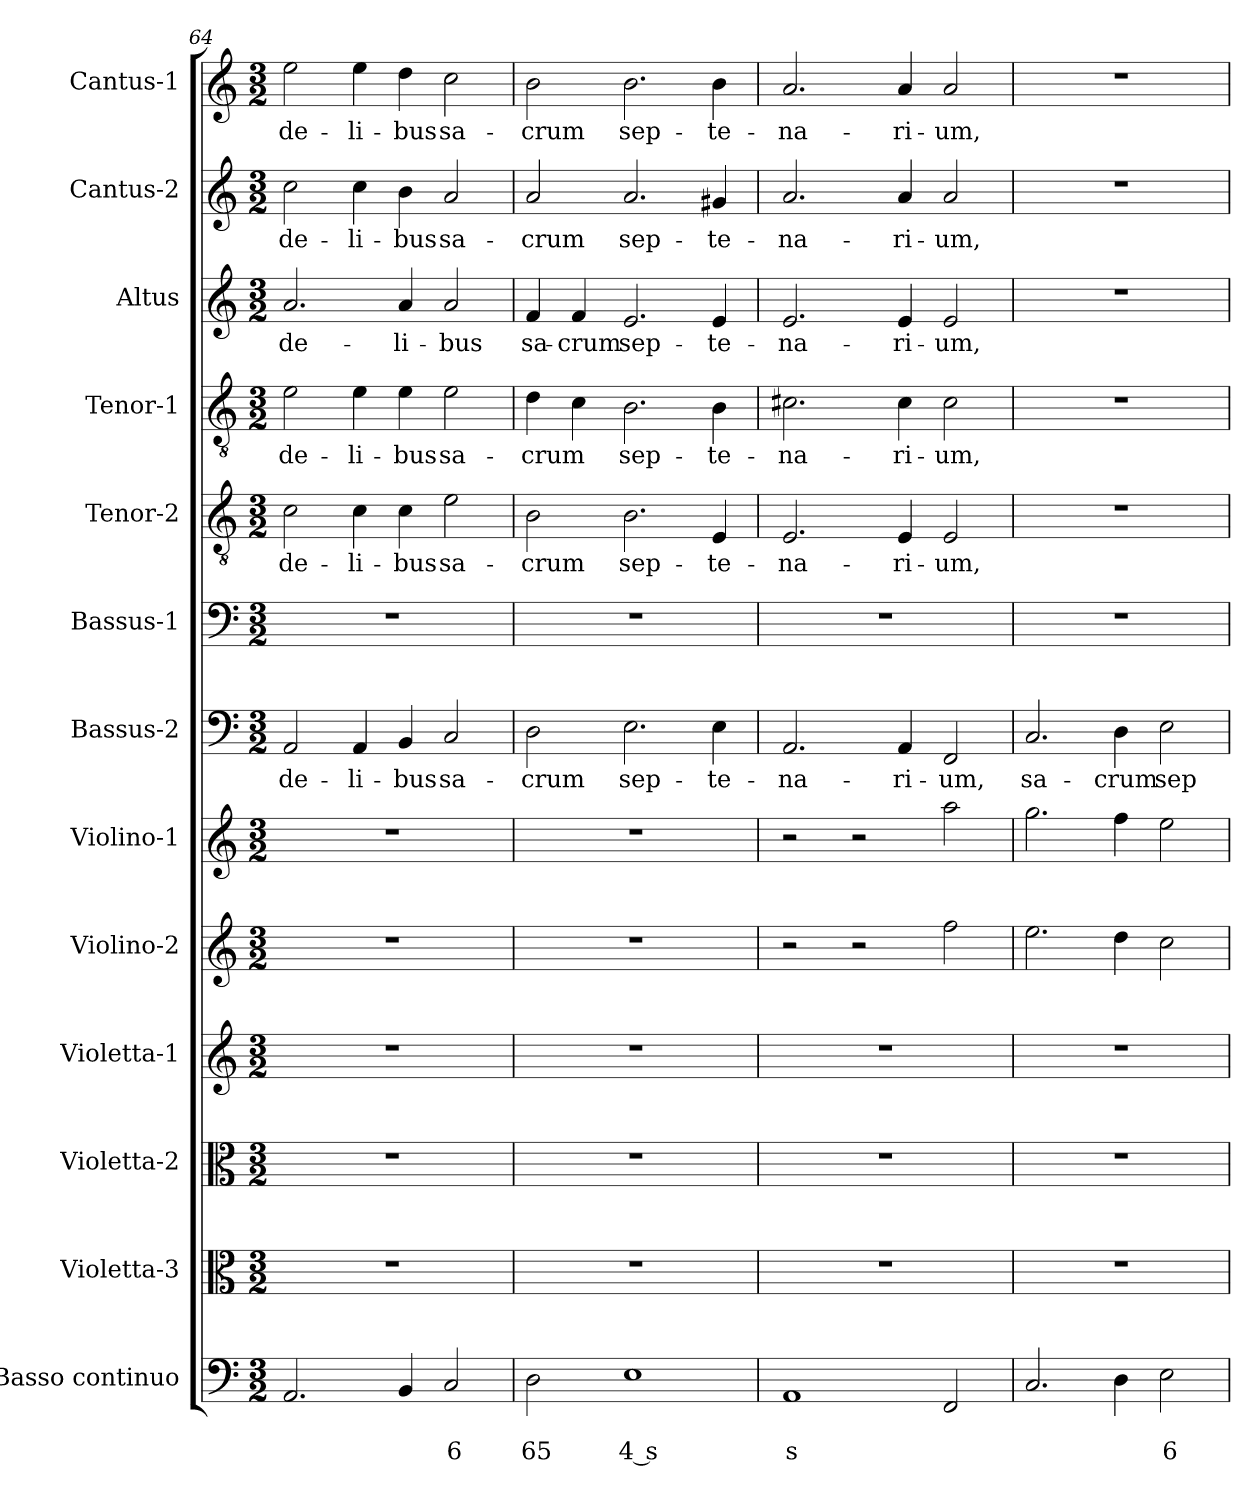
**kern	**text	**text	**kern	**kern	**kern	**kern	**kern	**kern	**text	**kern	**kern	**text	**kern	**text	**kern	**text	**kern	**text	**kern	**text
*part13	*part13	*part13	*part12	*part11	*part10	*part9	*part8	*part7	*part7	*part6	*part5	*part5	*part4	*part4	*part3	*part3	*part2	*part2	*part1	*part1
*staff13	*staff13	*staff13	*staff12	*staff11	*staff10	*staff9	*staff8	*staff7	*staff7	*staff6	*staff5	*staff5	*staff4	*staff4	*staff3	*staff3	*staff2	*staff2	*staff1	*staff1
*I"Basso continuo	*	*	*I"Violetta-3	*I"Violetta-2	*I"Violetta-1	*I"Violino-2	*I"Violino-1	*I"Bassus-2	*	*I"Bassus-1	*I"Tenor-2	*	*I"Tenor-1	*	*I"Altus	*	*I"Cantus-2	*	*I"Cantus-1	*
*I'BC	*	*	*I'Va3	*I'Va2	*I'Va1	*I'Vi2	*I'Vi1	*I'B2	*	*I'B1	*I'T2	*	*I'T1	*	*I'A	*	*I'C2	*	*I'C1	*
*clefF4	*	*	*clefC3	*clefC3	*clefG2	*clefG2	*clefG2	*clefF4	*	*clefF4	*clefGv2	*	*clefGv2	*	*clefG2	*	*clefG2	*	*clefG2	*
*k[]	*	*	*k[]	*k[]	*k[]	*k[]	*k[]	*k[]	*	*k[]	*k[]	*	*k[]	*	*k[]	*	*k[]	*	*k[]	*
*C:	*	*	*C:	*C:	*C:	*C:	*C:	*C:	*	*C:	*C:	*	*C:	*	*C:	*	*C:	*	*C:	*
*M3/2	*	*	*M3/2	*M3/2	*M3/2	*M3/2	*M3/2	*M3/2	*	*M3/2	*M3/2	*	*M3/2	*	*M3/2	*	*M3/2	*	*M3/2	*
=64	=64	=64	=64	=64	=64	=64	=64	=64	=64	=64	=64	=64	=64	=64	=64	=64	=64	=64	=64	=64
!	!	!	!	!	!	!	!	!	!LO:LY:b	!	!	!LO:LY:b	!	!LO:LY:b	!	!LO:LY:b	!	!LO:LY:b	!	!LO:LY:b
2.AA/	.	.	1.r	1.r	1.r	1.r	1.r	2AA/	-de-	1.r	2c\	-de-	2e\	-de-	2.a/	-de-	2cc\	-de-	2ee\	-de-
!	!	!	!	!	!	!	!	!	!LO:LY:b	!	!	!LO:LY:b	!	!LO:LY:b	!	!	!	!LO:LY:b	!	!LO:LY:b
.	.	.	.	.	.	.	.	4AA/	-li-	.	4c\	-li-	4e\	-li-	.	.	4cc\	-li-	4ee\	-li-
!	!	!	!	!	!	!	!	!	!LO:LY:b	!	!	!LO:LY:b	!	!LO:LY:b	!	!LO:LY:b	!	!LO:LY:b	!	!LO:LY:b
4BB/	.	.	.	.	.	.	.	4BB/	-bus	.	4c\	-bus	4e\	-bus	4a/	-li-	4b\	-bus	4dd\	-bus
!	!	!LO:LY:b	!	!	!	!	!	!	!LO:LY:b	!	!	!LO:LY:b	!	!LO:LY:b	!	!LO:LY:b	!	!LO:LY:b	!	!LO:LY:b
2C/	.	6	.	.	.	.	.	2C/	sa-	.	2e\	sa-	2e\	sa-	2a/	-bus	2a/	sa-	2cc\	sa-
=65	=65	=65	=65	=65	=65	=65	=65	=65	=65	=65	=65	=65	=65	=65	=65	=65	=65	=65	=65	=65
!	!	!LO:LY:b	!	!	!	!	!	!	!LO:LY:b	!	!	!LO:LY:b	!	!LO:LY:b	!	!LO:LY:b	!	!LO:LY:b	!	!LO:LY:b
2D\	.	65	1.r	1.r	1.r	1.r	1.r	2D\	-crum	1.r	2B\	-crum	4d\	-crum	4f/	sa-	2a/	-crum	2b\	-crum
!	!	!	!	!	!	!	!	!	!	!	!	!	!	!	!	!LO:LY:b	!	!	!	!
.	.	.	.	.	.	.	.	.	.	.	.	.	4c\	.	4f/	-crum	.	.	.	.
!	!	!LO:LY:b	!	!	!	!	!	!	!LO:LY:b	!	!	!LO:LY:b	!	!LO:LY:b	!	!LO:LY:b	!	!LO:LY:b	!	!LO:LY:b
1E	.	4 s	.	.	.	.	.	2.E\	sep-	.	2.B\	sep-	2.B\	sep-	2.e/	sep-	2.a/	sep-	2.b\	sep-
!	!	!	!	!	!	!	!	!	!LO:LY:b	!	!	!LO:LY:b	!	!LO:LY:b	!	!LO:LY:b	!	!LO:LY:b	!	!LO:LY:b
.	.	.	.	.	.	.	.	4E\	-te-	.	4E/	-te-	4B\	-te-	4e/	-te-	4g#X/	-te-	4b\	-te-
=66	=66	=66	=66	=66	=66	=66	=66	=66	=66	=66	=66	=66	=66	=66	=66	=66	=66	=66	=66	=66
!	!	!LO:LY:b	!	!	!	!	!	!	!LO:LY:b	!	!	!LO:LY:b	!	!LO:LY:b	!	!LO:LY:b	!	!LO:LY:b	!	!LO:LY:b
1AA	.	s	1.r	1.r	1.r	2r	2r	2.AA/	-na-	1.r	2.E/	-na-	2.c#X\	-na-	2.e/	-na-	2.a/	-na-	2.a/	-na-
.	.	.	.	.	.	2r	2r	.	.	.	.	.	.	.	.	.	.	.	.	.
!	!	!	!	!	!	!	!	!	!LO:LY:b	!	!	!LO:LY:b	!	!LO:LY:b	!	!LO:LY:b	!	!LO:LY:b	!	!LO:LY:b
.	.	.	.	.	.	.	.	4AA/	-ri-	.	4E/	-ri-	4c#\	-ri-	4e/	-ri-	4a/	-ri-	4a/	-ri-
!	!	!	!	!	!	!	!	!	!LO:LY:b	!	!	!LO:LY:b	!	!LO:LY:b	!	!LO:LY:b	!	!LO:LY:b	!	!LO:LY:b
2FF/	.	.	.	.	.	2ff\	2aa\	2FF/	-um,	.	2E/	-um,	2c#\	-um,	2e/	-um,	2a/	-um,	2a/	-um,
!!LO:PB:g=z
=67	=67	=67	=67	=67	=67	=67	=67	=67	=67	=67	=67	=67	=67	=67	=67	=67	=67	=67	=67	=67
!	!	!	!	!	!	!	!	!	!LO:LY:b	!	!	!	!	!	!	!	!	!	!	!
2.C/	.	.	1.r	1.r	1.r	2.ee\	2.gg\	2.C/	sa-	1.r	1.r	.	1.r	.	1.r	.	1.r	.	1.r	.
!	!	!	!	!	!	!	!	!	!LO:LY:b	!	!	!	!	!	!	!	!	!	!	!
4D\	.	.	.	.	.	4dd\	4ff\	4D\	-crum	.	.	.	.	.	.	.	.	.	.	.
!	!	!LO:LY:b	!	!	!	!	!	!	!LO:LY:b	!	!	!	!	!	!	!	!	!	!	!
2E\	.	6	.	.	.	2cc\	2ee\	2E\	sep-	.	.	.	.	.	.	.	.	.	.	.
=	=	=	=	=	=	=	=	=	=	=	=	=	=	=	=	=	=	=	=	=
*-	*-	*-	*-	*-	*-	*-	*-	*-	*-	*-	*-	*-	*-	*-	*-	*-	*-	*-	*-	*-
